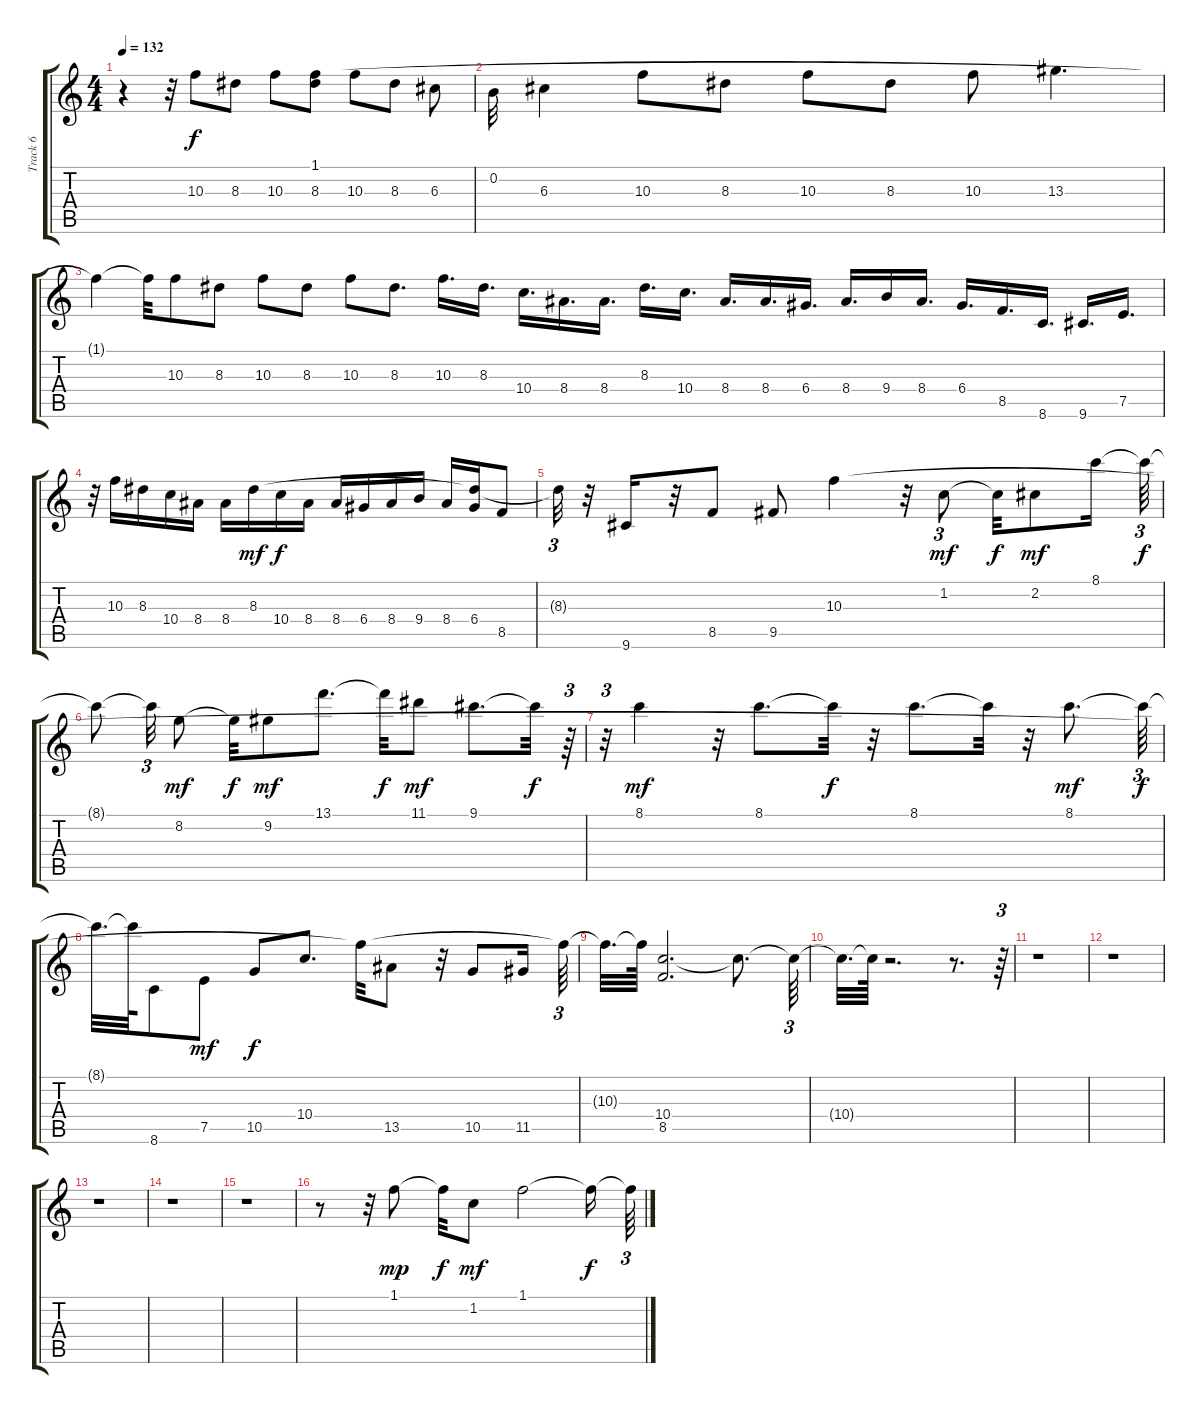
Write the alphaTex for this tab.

\track ("Track 6" "Track 6") {instrument distortionguitar}
\staff {score tabs}
\tuning (E4 B3 G3 D3 A2 E2) {hide}
\ts (4 4)
\tempo 132
\clef g2
\ks c
r.4{dy f} r.32 10.3.8 8.3.8 10.3.8 (1.1{t} 8.3).8 10.3.8 8.3.8 6.3.8 |
0.2.32 6.3.4 10.3.8 8.3.8 10.3.8 8.3.8 10.3.8 13.3.4{d} |
1.1{t}.4 1.1{t}.32 10.3.8 8.3.8 10.3.8 8.3.8 10.3.8 8.3.8{d} 10.3.16{d} 8.3.16{d} 10.4.16{d} 8.4.16{d} 8.4.16{d} 8.3.16{d} 10.4.16{d} 8.4.16{d} 8.4.16{d} 6.4.16{d} 8.4.16{d} 9.4.16 8.4.16{d} 6.4.16{d} 8.5.16{d} 8.6.16{d} 9.6.16{d} 7.5.16{d} |
r.32 10.3.16 8.3.16 10.4.16 8.4.16 8.4.16 8.3.16{dy mf} 10.4.16{dy f} 8.4.16 8.4.16 6.4.16 8.4.16 9.4.16 8.4.16 (8.3{t} 6.4).16 8.5.8 |
8.3{t}.32{tu (3 2)} r.32 9.6.16 r.32 8.5.8 9.5.8 10.3.4 r.32 1.2.8{tu (3 2) dy mf} 1.2{t}.32{dy f} 2.2.8{dy mf} 8.1.16 8.1{t}.64{tu (3 2) dy f} |
8.1{t}.8 8.1{t}.32{tu (3 2)} 8.2.8{dy mf} 8.2{t}.32{dy f} 9.2.8{dy mf} 13.1.8{d} 13.1{t}.32{dy f} 11.1.8{dy mf} 9.1.8{d} 9.1{t}.32{dy f} r.64{tu (3 2)} |
r.32{tu (3 2)} 8.1.4{dy mf} r.32 8.1.8{d} 8.1{t}.32{dy f} r.32 8.1.8{d} 8.1{t}.32 r.32 8.1.8{d dy mf} 8.1{t}.64{tu (3 2) dy f} |
8.1{t}.32{d} 8.1{t}.64 8.6.8 7.5.8{dy mf} 10.5.8{dy f} 10.4.8{d} 10.3{t}.32 13.5.8 r.32 10.5.8 11.5.16 10.3{t}.64{tu (3 2)} |
10.3{t}.32{d} 10.3{t}.64 (10.4 8.5).2{d} 10.4{t}.8{d} 10.4{t}.64{tu (3 2)} |
10.4{t}.32{d} 10.4{t}.64 r.2{d} r.8{d} r.64{tu (3 2)} |
r.1 |
r.1 |
r.1 |
r.1 |
r.1 |
r.8 r.32{tu (3 2)} 1.1.8{dy mp} 1.1{t}.32{dy f} 1.2.8{dy mf} 1.1.2 1.1{t}.16{dy f} 1.1{t}.64{tu (3 2)}
